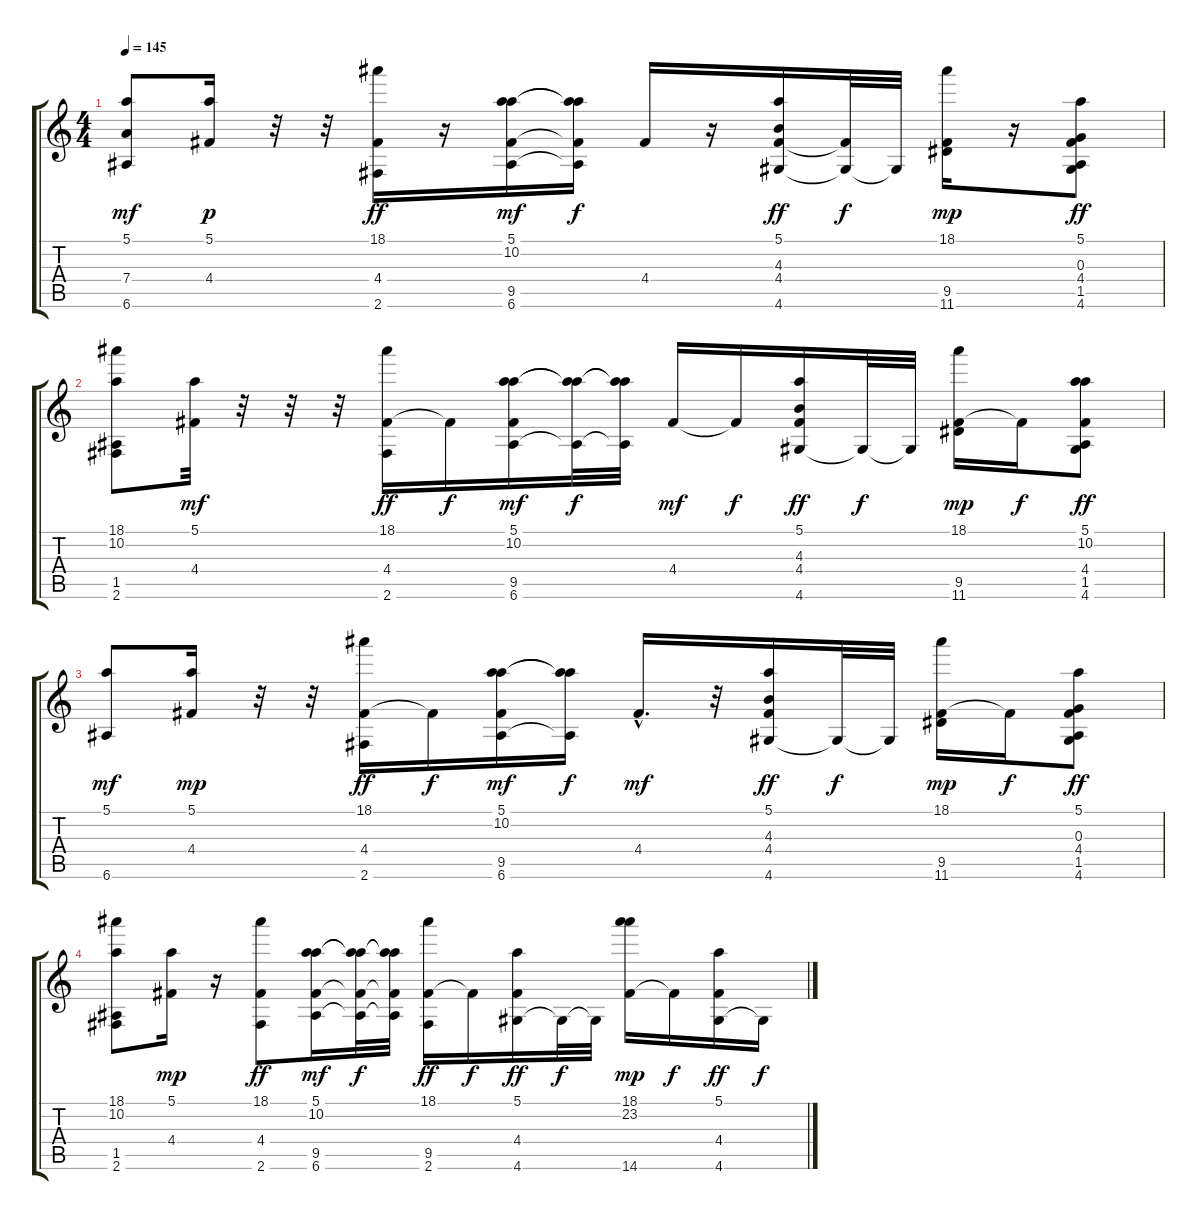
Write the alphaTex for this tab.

\track "" {instrument acousticguitarsteel}
\staff {score tabs}
\tuning (E4 B3 G3 D3 A2 E2) {hide}
\ts (4 4)
\tempo 145
\clef g2
\ks c
(5.1 7.4 6.6).8{dy mf} (5.1 4.4).16{dy p} r.32 r.32 (18.1 4.4 2.6).16{dy ff} r.16 (5.1 10.2 9.5 6.6).16{dy mf} (5.1{t} 10.2{t} 9.5{t} 6.6{t}).16{dy f} 4.4.16 r.16 (5.1 4.3 4.4 4.6).16{dy ff} (4.4{t} 4.6{t}).32{dy f} 4.6{t}.32 (18.1 9.5 11.6).16{dy mp} r.16 (5.1 0.3 4.4 1.5 4.6).8{dy ff} |
(18.1 10.2 1.5 2.6).8 (5.1 4.4).32{dy mf} r.32 r.32 r.32 (18.1 4.4 2.6).16{dy ff} 4.4{t}.16{dy f} (5.1 10.2 9.5 6.6).16{dy mf} (5.1{t} 10.2{t} 6.6{t}).32{dy f} (5.1{t} 10.2{t} 6.6{t}).32 4.4.16{dy mf} 4.4{t}.16{dy f} (5.1 4.3 4.4 4.6).16{dy ff} 4.6{t}.32{dy f} 4.6{t}.32 (18.1 9.5 11.6).16{dy mp} 9.5{t}.16{dy f} (5.1 10.2 4.4 1.5 4.6).8{dy ff} |
(5.1 6.6).8{dy mf} (5.1 4.4).16{dy mp} r.32 r.32 (18.1 4.4 2.6).16{dy ff} 4.4{t}.16{dy f} (5.1 10.2 9.5 6.6).16{dy mf} (5.1{t} 10.2{t} 6.6{t}).16{dy f} 4.4{hac}.16{d dy mf} r.32 (5.1 4.3 4.4 4.6).16{dy ff} 4.6{t}.32{dy f} 4.6{t}.32 (18.1 9.5 11.6).16{dy mp} 9.5{t}.16{dy f} (5.1 0.3 4.4 1.5 4.6).8{dy ff} |
(18.1 10.2 1.5 2.6).8 (5.1 4.4).16{dy mp} r.16 (18.1 4.4 2.6).8{dy ff} (5.1 10.2 9.5 6.6).16{dy mf} (5.1{t} 10.2{t} 9.5{t} 6.6{t}).32{dy f} (5.1{t} 10.2{t} 9.5{t} 6.6{t}).32 (18.1 9.5 2.6).16{dy ff} 9.5{t}.16{dy f} (5.1 4.4 4.6).16{dy ff} 4.6{t}.32{dy f} 4.6{t}.32 (18.1 23.2 14.6).16{dy mp} 14.6{t}.16{dy f} (5.1 4.4 4.6).16{dy ff} 4.6{t}.16{dy f}
